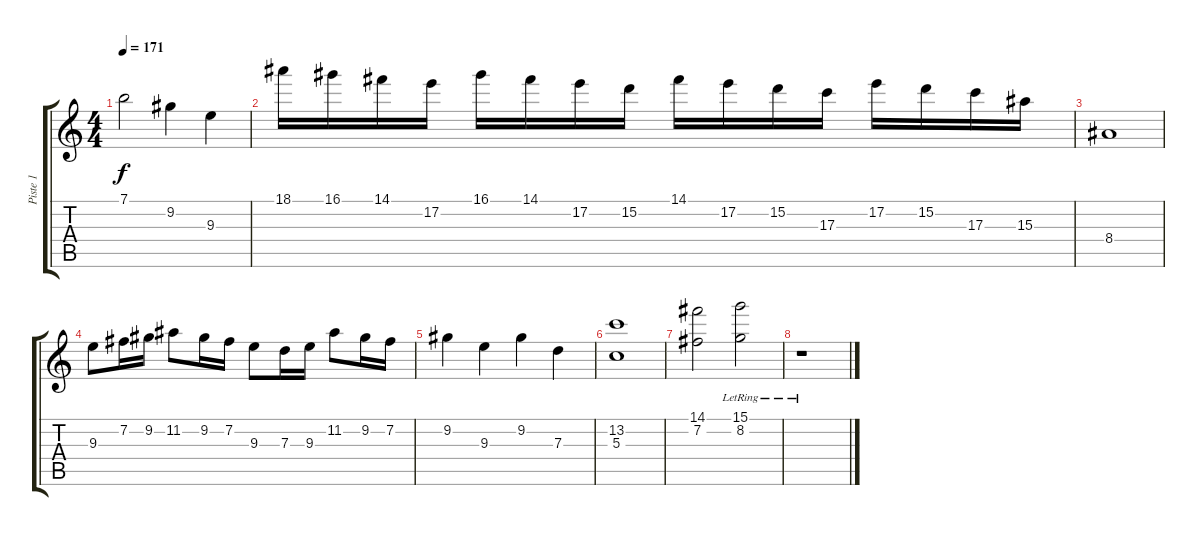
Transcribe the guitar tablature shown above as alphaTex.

\track ("Piste 1" "Piste 1") {instrument distortionguitar}
\staff {score tabs}
\tuning (E4 B3 G3 D3 A2 E2) {hide}
\ts (4 4)
\tempo 171
\clef g2
\ks c
7.1.2{dy f} 9.2.4 9.3.4 |
18.1.16 16.1.16 14.1.16 17.2.16 16.1.16 14.1.16 17.2.16 15.2.16 14.1.16 17.2.16 15.2.16 17.3.16 17.2.16 15.2.16 17.3.16 15.3.16 |
8.4.1 |
9.3.8 7.2.16 9.2.16 11.2.8 9.2.16 7.2.16 9.3.8 7.3.16 9.3.16 11.2.8 9.2.16 7.2.16 |
9.2.4 9.3.4 9.2.4 7.3.4 |
(13.2 5.3).1 |
(14.1 7.2).2 (15.1{lr} 8.2{lr}).2 |
r.1
